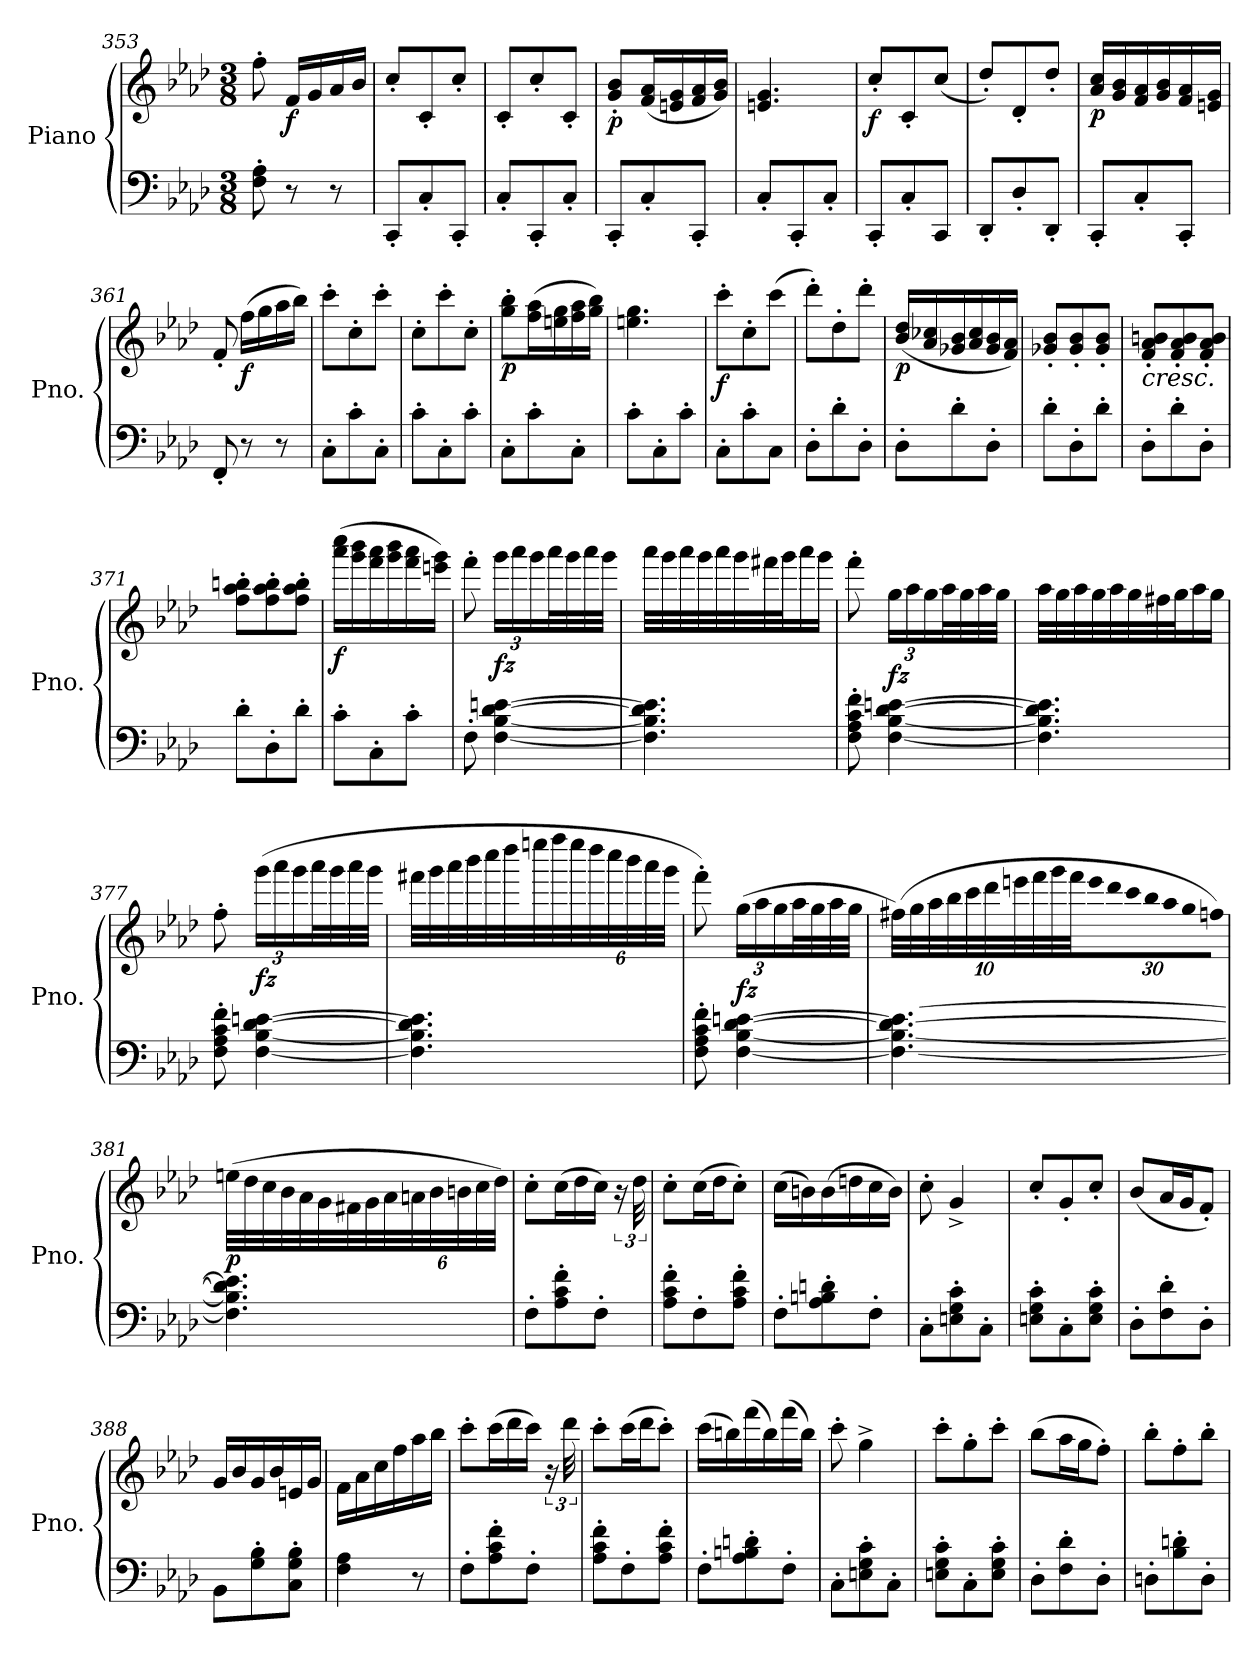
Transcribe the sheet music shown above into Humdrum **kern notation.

**kern	**kern	**dynam
*part1	*part1	*part1
*staff2	*staff1	*staff1/2
*I"Piano	*	*
*I'Pno.	*	*
*clefF4	*clefG2	*
*k[b-e-a-d-]	*k[b-e-a-d-]	*
*M3/8	*M3/8	*
=353	=353	=353
8F\' 8A-\'	8ff'\	.
!	!	!LO:DY:b
8r	16f/LL	f
.	16g/	.
8r	16a-/	.
.	16b-/JJ	.
=354	=354	=354
8CC'/L	8cc'/L	.
8C'/	8c'/	.
8CC'/J	8cc'/J	.
=355	=355	=355
8C'/L	8c'/L	.
8CC'/	8cc'/	.
8C'/J	8c'/J	.
=356	=356	=356
!	!	!LO:DY:b
8CC'/L	8g/' 8b-/'L	p
8C'/	(<16f/ 16a-/L	.
.	16en/ 16g/	.
8CC'/J	16f/ 16a-/	.
.	16g/ 16b-/JJ)	.
=357	=357	=357
8C'/L	4.en/ 4.g/	.
8CC'/	.	.
8C'/J	.	.
=358	=358	=358
!	!	!LO:DY:b
8CC'/L	8cc'/L	f
8C'/	8c'/	.
8CC/J	(<8cc/J	.
=359	=359	=359
8DD-'/L	8dd-'/L)	.
8D-'/	8d-'/	.
8DD-'/J	8dd-'/J	.
!!LO:PB:g=z
=360	=360	=360
!	!	!LO:DY:b
8CC'/L	16a-/ 16cc/LL	p
.	16g/ 16b-/	.
8C'/	16f/ 16a-/	.
.	16g/ 16b-/	.
8CC'/J	16f/ 16a-/	.
.	16en/ 16g/JJ	.
=361	=361	=361
8FF'/	8f'/	.
!	!	!LO:DY:b
8r	(>16ff\LL	f
.	16gg\	.
8r	16aa-\	.
.	16bb-\JJ)	.
=362	=362	=362
8C'\L	8ccc'\L	.
8c'\	8cc'\	.
8C'\J	8ccc'\J	.
=363	=363	=363
8c'\L	8cc'\L	.
8C'\	8ccc'\	.
8c'\J	8cc'\J	.
=364	=364	=364
!	!	!LO:DY:b
8C'\L	8gg\' 8bb-\'L	p
8c'\	(>16ff\ 16aa-\L	.
.	16een\ 16gg\	.
8C'\J	16ff\ 16aa-\	.
.	16gg\ 16bb-\JJ)	.
=365	=365	=365
8c'\L	4.een\ 4.gg\	.
8C'\	.	.
8c'\J	.	.
=366	=366	=366
!	!	!LO:DY:b
8C'\L	8ccc'\L	f
8c'\	8cc'\	.
8C\J	(>8ccc\J	.
=367	=367	=367
8D-'\L	8ddd-'\L)	.
8d-'\	8dd-'\	.
8D-'\J	8ddd-'\J	.
=368	=368	=368
!	!	!LO:DY:b
8D-'\L	(<16b-/ 16dd-/LL	p
.	16a-/ 16cc-X/	.
8d-'\	16g-X/ 16b-/	.
.	16a-/ 16cc-/	.
8D-'\J	16g-/ 16b-/	.
.	16f/ 16a-/JJ)	.
!!LO:LB:g=z
=369	=369	=369
8d-'\L	8g-X/' 8b-/'L	.
8D-'\	8g-/' 8b-/'	.
8d-'\J	8g-/' 8b-/'J	.
=370	=370	=370
!	!LO:TX:b:i:t=cresc.	!
8D-'\L	8f/' 8a-/' 8bn/'L	.
8d-'\	8f/' 8a-/' 8b/'	.
8D-'\J	8f/' 8a-/' 8b/'J	.
=371	=371	=371
8d-'\L	8ff\' 8aa-\' 8bbn\'L	.
8D-'\	8ff\' 8aa-\' 8bb\'	.
8d-'\J	8ff\' 8aa-\' 8bb\'J	.
=372	=372	=372
!	!	!LO:DY:b
8c'\L	(>16aaa-\ 16cccc\LL	f
.	16ggg\ 16bbb-\	.
8C'\	16fff\ 16aaa-\	.
.	16ggg\ 16bbb-\	.
8c'\J	16fff\ 16aaa-\	.
.	16eeen\ 16ggg\JJ)	.
=373	=373	=373
8F'\	8fff'\	.
*	*Xbrackettup	*
!	!	!LO:DY:b
[4F\ [4B-\ [4d-\ [4en\	24ggg\LL	fz
.	24aaa-\	.
.	24ggg\	.
.	32aaa-\L	.
.	32ggg\	.
.	32aaa-\	.
.	32ggg\JJJ	.
!!LO:LB:g=z
=374	=374	=374
4.F\] 4.B-\] 4.d-\] 4.e\]	32aaa-\LLL	.
.	32ggg\	.
.	32aaa-\	.
.	32ggg\	.
.	32aaa-\	.
.	32ggg\	.
.	32fff#X\	.
.	32ggg\J	.
.	16aaa-\	.
.	16ggg\JJ	.
=375	=375	=375
8F\' 8A-\' 8c\' 8f\'	8fff'\	.
!	!	!LO:DY:b
[4F\ [4B-\ [4d-\ [4en\	24gg\LL	fz
.	24aa-\	.
.	24gg\	.
.	32aa-\L	.
.	32gg\	.
.	32aa-\	.
.	32gg\JJJ	.
=376	=376	=376
4.F\] 4.B-\] 4.d-\] 4.e\]	32aa-\LLL	.
.	32gg\	.
.	32aa-\	.
.	32gg\	.
.	32aa-\	.
.	32gg\	.
.	32ff#X\	.
.	32gg\J	.
.	16aa-\	.
.	16gg\JJ	.
!!LO:LB:g=z
=377	=377	=377
8F\' 8A-\' 8c\' 8f\'	8ff'\	.
!	!	!LO:DY:b
[4F\ [4B-\ [4d-\ [4en\	(>24ggg\LL	fz
.	24aaa-\	.
.	24ggg\	.
.	32aaa-\L	.
.	32ggg\	.
.	32aaa-\	.
.	32ggg\JJJ	.
=378	=378	=378
4.F\] 4.B-\] 4.d-\] 4.e\]	32fff#X\LLL	.
.	32ggg\	.
.	32aaa-\	.
.	32bbb-\	.
.	32cccc\	.
.	32dddd-\	.
.	32eeeen\	.
.	32ffff\	.
.	48eeee\	.
.	48dddd-\	.
.	48cccc\	.
.	48bbb-\	.
.	48aaa-\	.
.	48ggg\JJJ	.
=379	=379	=379
8F\' 8A-\' 8c\' 8f\'	8fff'\)	.
!	!	!LO:DY:b
[4F\ [4B-\ [4d-\ [4en\	(>24gg\LL	fz
.	24aa-\	.
.	24gg\	.
.	32aa-\L	.
.	32gg\	.
.	32aa-\	.
.	32gg\JJJ	.
!!LO:LB:g=z
=380	=380	=380
4.F\_ 4.B-\_ 4.d-\_ 4.e\_	(>40ff#X\LLL)	.
.	40gg\	.
.	40aa-\	.
.	40bb-\	.
.	40ccc\	.
.	40ddd-\	.
.	40eeen\	.
.	40fff\	.
.	40ggg\	.
.	40fff\	.
!	!LO:N:vis=32	!
.	960%17eee\	.
!	!LO:N:vis=32	!
.	960%17ddd-\	.
!	!LO:N:vis=32	!
.	960%17ccc\	.
!	!LO:N:vis=32	!
.	960%17bb-\	.
!	!LO:N:vis=32	!
.	960%17aa-\	.
!	!LO:N:vis=32	!
.	960%17gg\	.
!	!LO:N:vis=32	!
.	960%17ffn\JJJ)	.
.	960ryy	.
=381	=381	=381
*	*MM133	*
!	!	!LO:DY:b
4.F\] 4.B-\] 4.d-\] 4.e\]	(>32een\LLL	p
.	32dd-\	.
.	32cc\	.
.	32b-\	.
*	*MM126	*
.	32a-\	.
.	32g\	.
.	32f#X\	.
.	32g\	.
*	*MM119	*
.	48a-\	.
.	48an\	.
.	48b-\	.
.	48bn\	.
.	48cc\	.
.	48dd-\JJJ)	.
=382	=382	=382
*	*MM140	*
8F'\L	8cc'\L	.
8A-\' 8c\' 8f\'	(>16cc\L	.
.	16dd-\	.
8F'\J	16cc\JJ)	.
*	*brackettup	*
.	24r	.
.	48dd-\	.
!!LO:LB:g=z
=383	=383	=383
8A-\' 8c\' 8f\'L	8cc'\L	.
8F'\	(>16cc\L	.
.	16dd-\J	.
8A-\' 8c\' 8f\'J	8cc'\J)	.
=384	=384	=384
8F'\L	(>16cc\LL	.
.	16bn\)	.
8A-\' 8Bn\' 8dn\'	(>16b\	.
.	16ddn\	.
8F'\J	16cc\	.
.	16b\JJ)	.
=385	=385	=385
8C'\L	8cc'\	.
8En\' 8G\' 8c\'	4g^/	.
8C'\J	.	.
=386	=386	=386
8En\' 8G\' 8c\'L	8cc'/L	.
8C'\	8g'/	.
8E\' 8G\' 8c\'J	8cc'/J	.
=387	=387	=387
8D-'\L	(<8b-/L	.
8F\' 8d-\'	16a-/L	.
.	16g/J	.
8D-'\J	8f'/J)	.
=388	=388	=388
8BB-\L	16g/LL	.
.	16b-/	.
8G\' 8B-\'	16g/	.
.	16b-/	.
8C\' 8G\' 8B-\'J	16en/	.
.	16g/JJ	.
=389	=389	=389
4F\ 4A-\	16f\LL	.
.	16a-\	.
.	16cc\	.
.	16ff\	.
8r	16aa-\	.
.	16bb-\JJ	.
=390	=390	=390
8F'\L	8ccc'\L	.
8A-\' 8c\' 8f\'	(>16ccc\L	.
.	16ddd-\	.
8F'\J	16ccc\JJ)	.
.	24r	.
.	48ddd-\	.
!!LO:PB:g=z
=391	=391	=391
8A-\' 8c\' 8f\'L	8ccc'\L	.
8F'\	(>16ccc\L	.
.	16ddd-\J	.
8A-\' 8c\' 8f\'J	8ccc'\J)	.
=392	=392	=392
8F'\L	(>16ccc\LL	.
.	16bbn\)	.
8A-\' 8Bn\' 8dn\'	(>16fff\	.
.	16bb\)	.
8F'\J	(>16fff\	.
.	16bb\JJ)	.
=393	=393	=393
8C'\L	8ccc'\	.
8En\' 8G\' 8c\'	4gg^\	.
8C'\J	.	.
=394	=394	=394
8En\' 8G\' 8c\'L	8ccc'\L	.
8C'\	8gg'\	.
8E\' 8G\' 8c\'J	8ccc'\J	.
=395	=395	=395
8D-'\L	(>8bb-\L	.
8F\' 8d-\'	16aa-\L	.
.	16gg\J	.
8D-'\J	8ff'\J)	.
=396	=396	=396
8Dn'\L	8bb-'\L	.
8B-\' 8dn\'	8ff'\	.
8D'\J	8bb-'\J	.
=	=	=
*-	*-	*-
